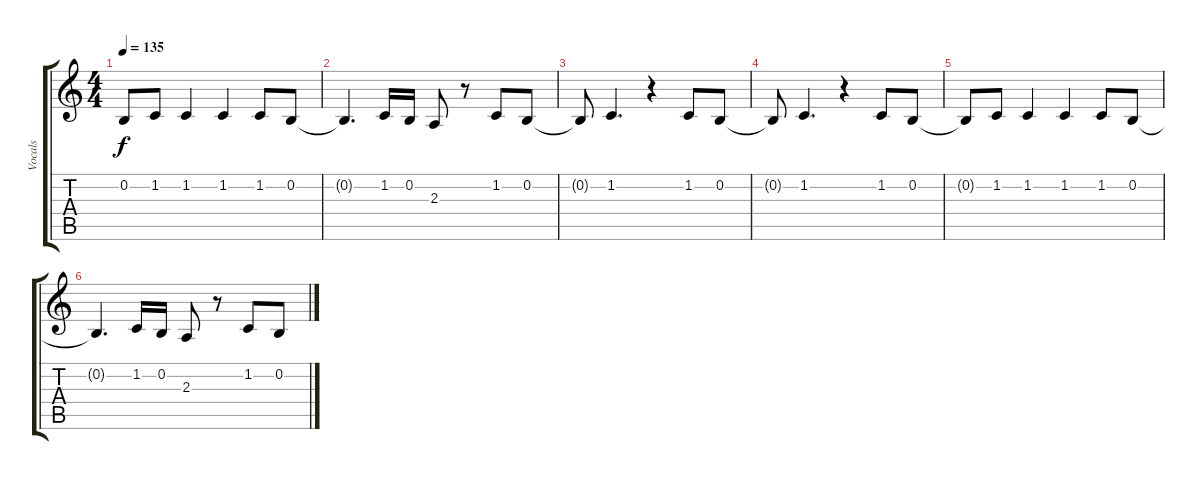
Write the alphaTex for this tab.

\track ("Vocals" "Vocals") {instrument clarinet}
\staff {score tabs}
\tuning (E4 B3 G3 D3 A2 E2) {hide}
\ts (4 4)
\tempo 135
\clef g2
\ks c
0.2{t}.8{dy f volume 10} 1.2.8 1.2.4 1.2.4 1.2.8 0.2.8 |
0.2{t}.4{d volume 8} 1.2.16 0.2.16 2.3.8 r.8 1.2.8 0.2.8 |
0.2{t}.8{volume 6} 1.2.4{d} r.4 1.2.8 0.2.8 |
0.2{t}.8{volume 4} 1.2.4{d} r.4 1.2.8 0.2.8 |
0.2{t}.8{volume 2} 1.2.8 1.2.4 1.2.4 1.2.8 0.2.8 |
0.2{t}.4{d volume 0} 1.2.16 0.2.16 2.3.8 r.8 1.2.8 0.2.8
